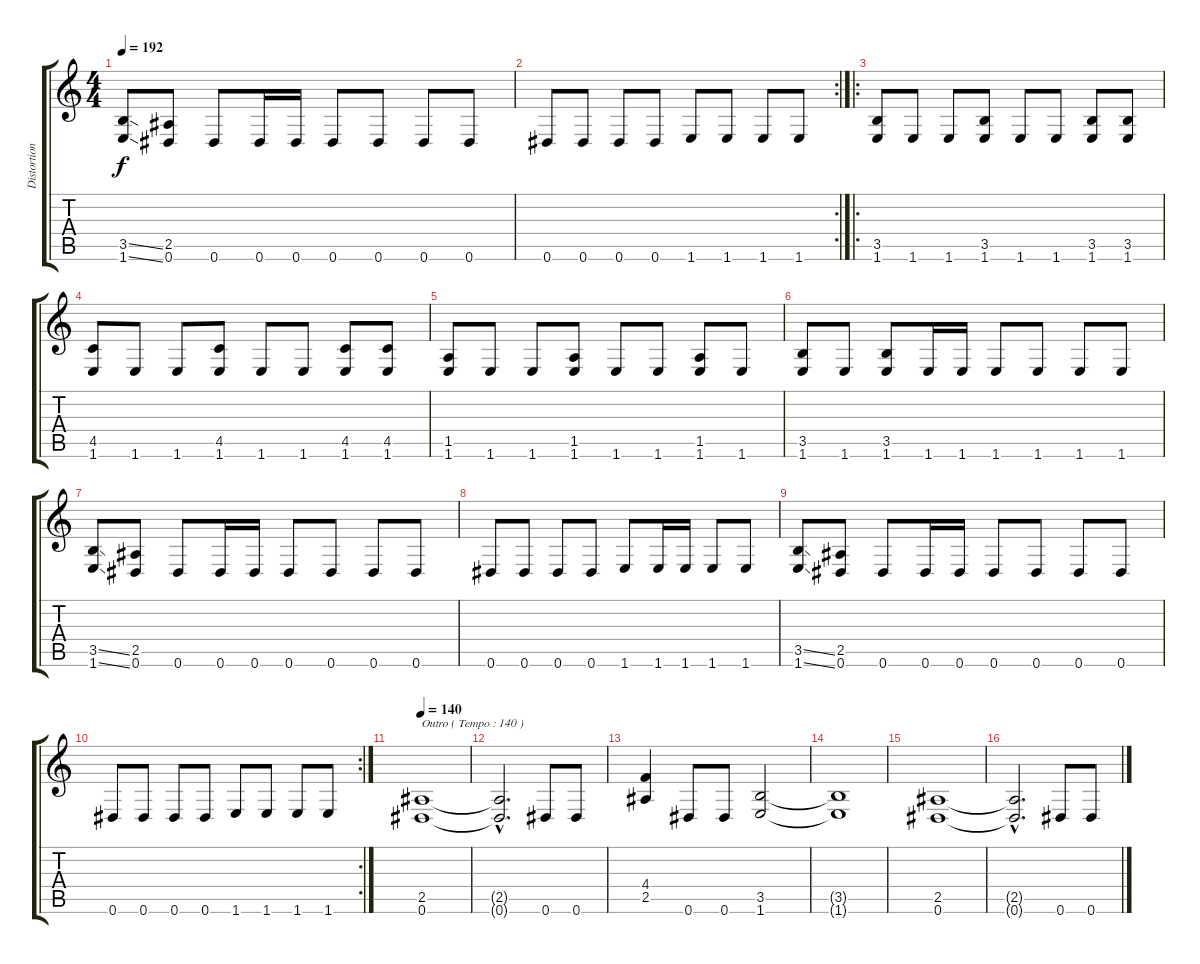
\track ("Distortion Guitar II" "Distortion") {instrument distortionguitar}
\staff {score tabs}
\tuning (Eb4 Bb3 Gb3 Db3 Ab2 Eb2) {hide}
\ts (4 4)
\tempo 192
\clef g2
\ks c
(3.5{ss} 1.6{ss}).8{dy f} (2.5 0.6).8 0.6.8 0.6.16 0.6.16 0.6.8 0.6.8 0.6.8 0.6.8 |
\rc 2
0.6.8 0.6.8 0.6.8 0.6.8 1.6.8 1.6.8 1.6.8 1.6.8 |
\ro
(3.5 1.6).8 1.6.8 1.6.8 (3.5 1.6).8 1.6.8 1.6.8 (3.5 1.6).8 (3.5 1.6).8 |
(4.5 1.6).8 1.6.8 1.6.8 (4.5 1.6).8 1.6.8 1.6.8 (4.5 1.6).8 (4.5 1.6).8 |
(1.5 1.6).8 1.6.8 1.6.8 (1.5 1.6).8 1.6.8 1.6.8 (1.5 1.6).8 1.6.8 |
(3.5 1.6).8 1.6.8 (3.5 1.6).8 1.6.16 1.6.16 1.6.8 1.6.8 1.6.8 1.6.8 |
(3.5{ss} 1.6{ss}).8 (2.5 0.6).8 0.6.8 0.6.16 0.6.16 0.6.8 0.6.8 0.6.8 0.6.8 |
0.6.8 0.6.8 0.6.8 0.6.8 1.6.8 1.6.16 1.6.16 1.6.8 1.6.8 |
(3.5{ss} 1.6{ss}).8 (2.5 0.6).8 0.6.8 0.6.16 0.6.16 0.6.8 0.6.8 0.6.8 0.6.8 |
\rc 2
0.6.8 0.6.8 0.6.8 0.6.8 1.6.8 1.6.8 1.6.8 1.6.8 |
\tempo 140
(2.5 0.6).1{txt "Outro ( Tempo : 140 )"} |
(2.5{hac t} 0.6{hac t}).2{d} 0.6.8 0.6.8 |
(4.4 2.5).4 0.6.8 0.6.8 (3.5 1.6).2 |
(3.5{t} 1.6{t}).1 |
(2.5 0.6).1 |
(2.5{hac t} 0.6{hac t}).2{d} 0.6.8 0.6.8
